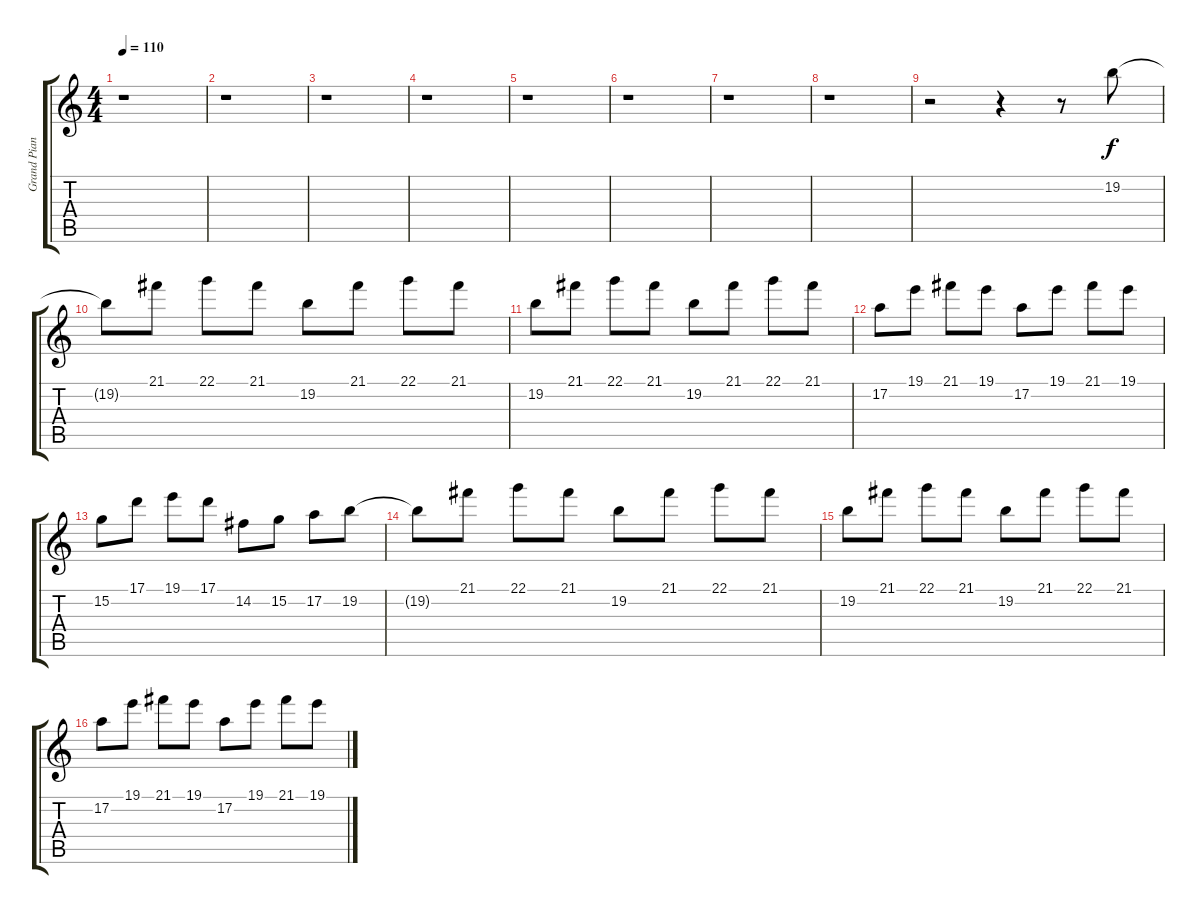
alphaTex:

\track ("Grand Piano" "Grand Pian") {instrument acousticgrandpiano}
\staff {score tabs}
\tuning (A4 E4 C4 G3 D3 A2) {hide}
\ts (4 4)
\tempo 110
\clef g2
\ks c
r.1{dy f instrument acousticgrandpiano} |
r.1 |
r.1 |
r.1 |
r.1 |
r.1 |
r.1 |
r.1 |
r.2 r.4 r.8 19.2.8 |
19.2{t}.8 21.1.8 22.1.8 21.1.8 19.2.8 21.1.8 22.1.8 21.1.8 |
19.2.8 21.1.8 22.1.8 21.1.8 19.2.8 21.1.8 22.1.8 21.1.8 |
17.2.8 19.1.8 21.1.8 19.1.8 17.2.8 19.1.8 21.1.8 19.1.8 |
15.2.8 17.1.8 19.1.8 17.1.8 14.2.8 15.2.8 17.2.8 19.2.8 |
19.2{t}.8 21.1.8 22.1.8 21.1.8 19.2.8 21.1.8 22.1.8 21.1.8 |
19.2.8 21.1.8 22.1.8 21.1.8 19.2.8 21.1.8 22.1.8 21.1.8 |
17.2.8 19.1.8 21.1.8 19.1.8 17.2.8 19.1.8 21.1.8 19.1.8
